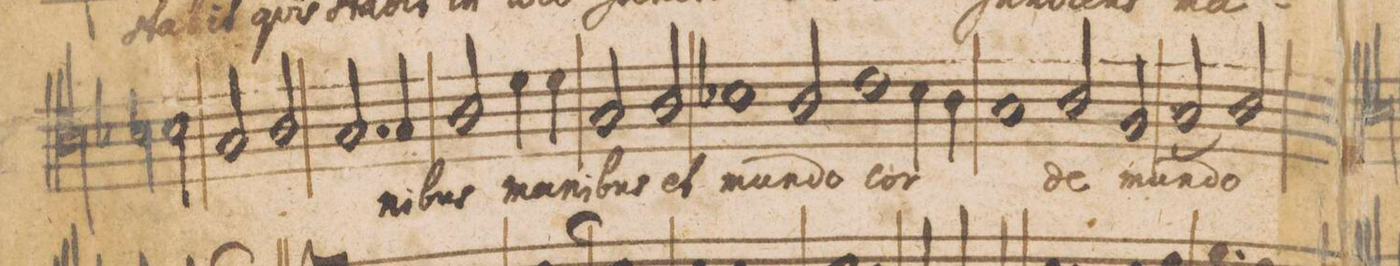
**kern	**text
*I"Tenore 2do	*
*clefC4	*
*k[b-]	*
*met(C|)	*
*M2/1	*
2Bn\	.
2G/	.
2A/	.
=34	=34
2.G/	.
4G/	-ni-
2A/	-bus
4d\	ma-
4d\	-ni-
=35	=35
2G/	-bus
2A/	et
1B-X\	mun-
=36	=36
2A/	-do
1c\	cor-
4B-\	.
4A\	.
=37	=37
1G/	.
2A/	-de
2F/	mun-
=38	=38
(2G/	-do
2A/)	.
*-	*-
